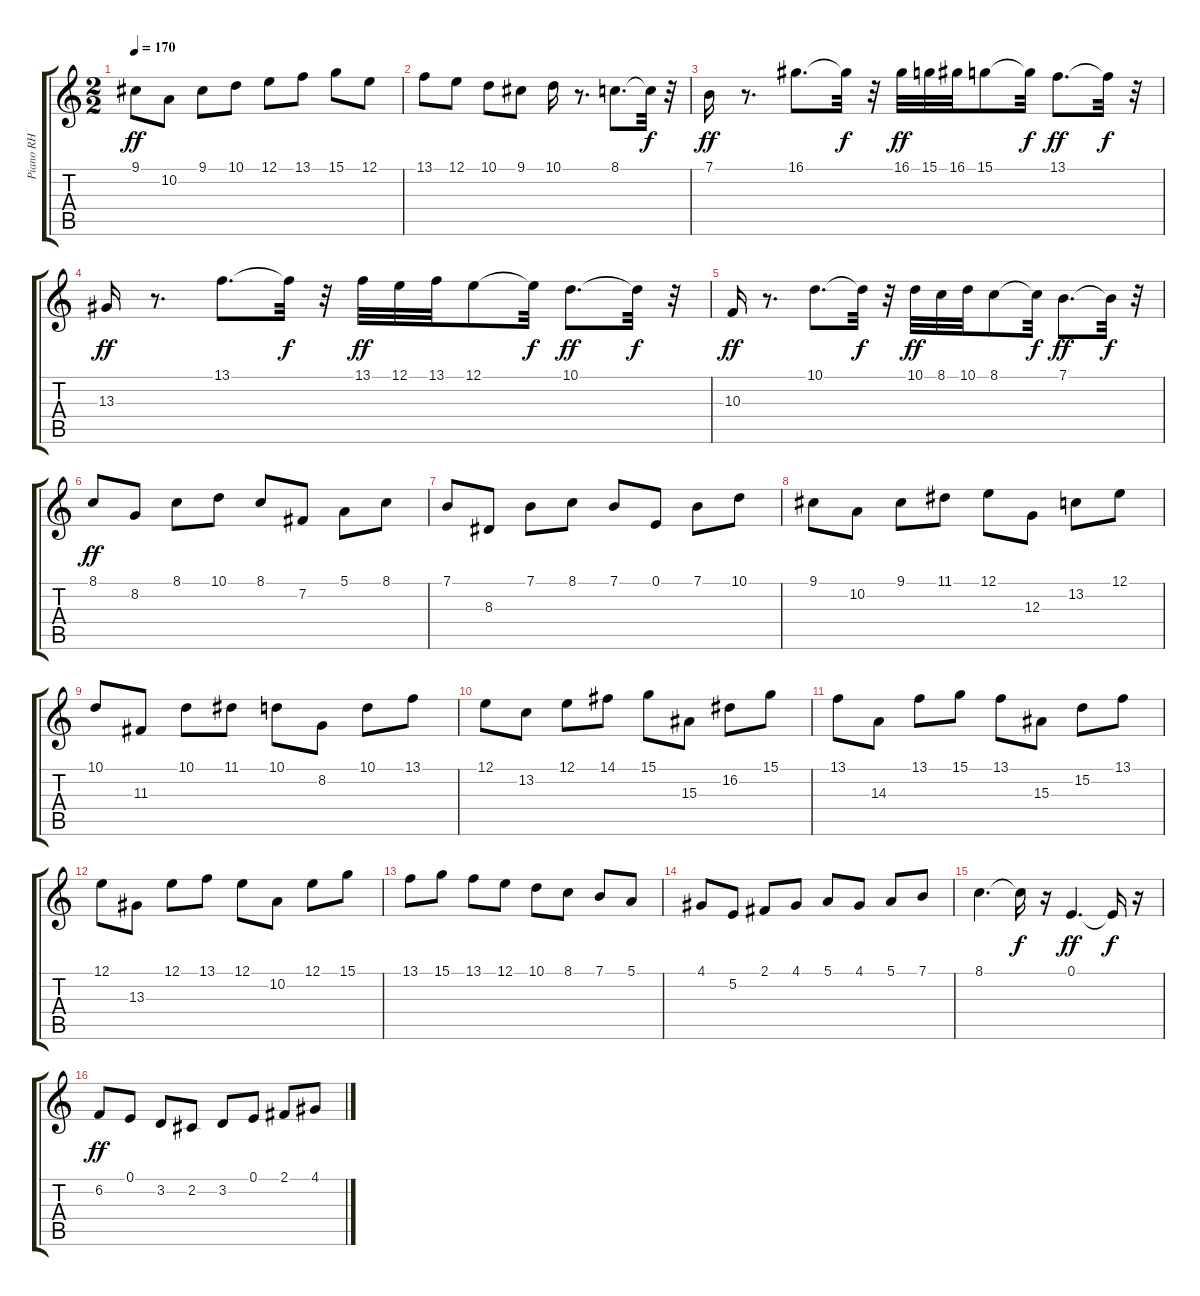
\track ("Piano RH" "Piano RH") {instrument acousticgrandpiano}
\staff {score tabs}
\tuning (E4 B3 G3 D3 A2 E2) {hide}
\ts (2 2)
\tempo 170
\clef g2
\ks c
9.1.8{dy ff} 10.2.8 9.1.8 10.1.8 12.1.8 13.1.8 15.1.8 12.1.8 |
13.1.8 12.1.8 10.1.8 9.1.8 10.1.16 r.8{d} 8.1.8{d} 8.1{t}.32{dy f} r.32 |
7.1.16{dy ff} r.8{d} 16.1.8{d} 16.1{t}.32{dy f} r.32 16.1.32{dy ff} 15.1.32 16.1.32 15.1.8 15.1{t}.32{dy f} 13.1.8{d dy ff} 13.1{t}.32{dy f} r.32 |
13.3.16{dy ff} r.8{d} 13.1.8{d} 13.1{t}.32{dy f} r.32 13.1.32{dy ff} 12.1.32 13.1.32 12.1.8 12.1{t}.32{dy f} 10.1.8{d dy ff} 10.1{t}.32{dy f} r.32 |
10.3.16{dy ff} r.8{d} 10.1.8{d} 10.1{t}.32{dy f} r.32 10.1.32{dy ff} 8.1.32 10.1.32 8.1.8 8.1{t}.32{dy f} 7.1.8{d dy ff} 7.1{t}.32{dy f} r.32 |
8.1.8{dy ff} 8.2.8 8.1.8 10.1.8 8.1.8 7.2.8 5.1.8 8.1.8 |
7.1.8 8.3.8 7.1.8 8.1.8 7.1.8 0.1.8 7.1.8 10.1.8 |
9.1.8 10.2.8 9.1.8 11.1.8 12.1.8 12.3.8 13.2.8 12.1.8 |
10.1.8 11.3.8 10.1.8 11.1.8 10.1.8 8.2.8 10.1.8 13.1.8 |
12.1.8 13.2.8 12.1.8 14.1.8 15.1.8 15.3.8 16.2.8 15.1.8 |
13.1.8 14.3.8 13.1.8 15.1.8 13.1.8 15.3.8 15.2.8 13.1.8 |
12.1.8 13.3.8 12.1.8 13.1.8 12.1.8 10.2.8 12.1.8 15.1.8 |
13.1.8 15.1.8 13.1.8 12.1.8 10.1.8 8.1.8 7.1.8 5.1.8 |
4.1.8 5.2.8 2.1.8 4.1.8 5.1.8 4.1.8 5.1.8 7.1.8 |
8.1.4{d} 8.1{t}.16{dy f} r.16 0.1.4{d dy ff} 0.1{t}.16{dy f} r.16 |
6.2.8{dy ff} 0.1.8 3.2.8 2.2.8 3.2.8 0.1.8 2.1.8 4.1.8
